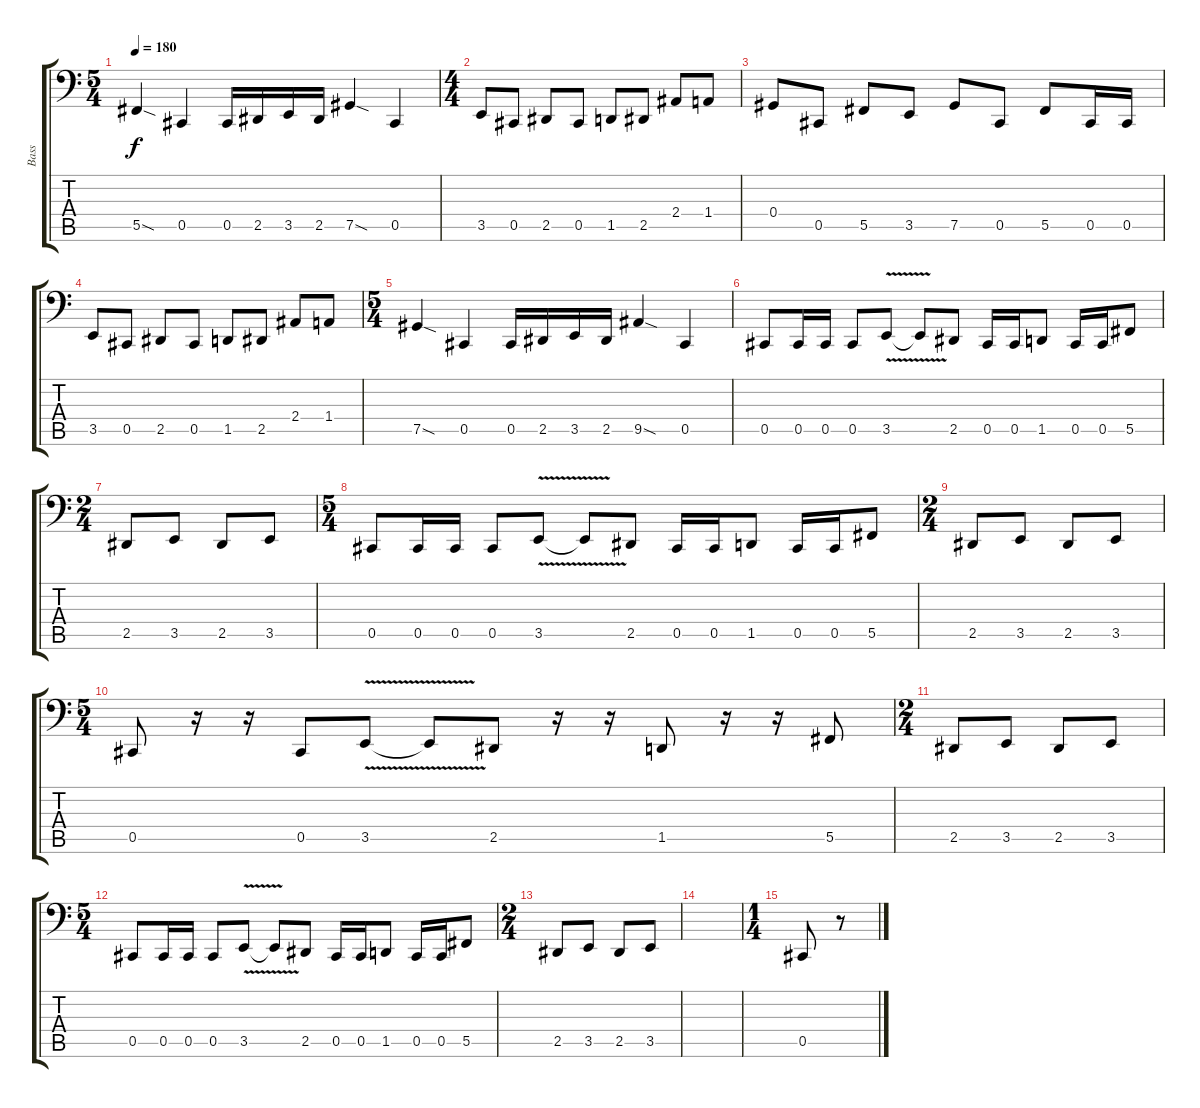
\track ("Bass" "Bass") {instrument electricbasspick}
\staff {score tabs}
\tuning (B2 Gb2 Db2 Ab1 Db1 Bb0) {hide}
\ts (5 4)
\tempo 180
\clef f4
\ks c
5.5{sod}.4{dy f} 0.5.4 0.5.16 2.5.16 3.5.16 2.5.16 7.5{sod}.4 0.5.4 |
\ts (4 4)
3.5.8 0.5.8 2.5.8 0.5.8 1.5.8 2.5.8 2.4.8 1.4.8 |
0.4.8 0.5.8 5.5.8 3.5.8 7.5.8 0.5.8 5.5.8 0.5.16 0.5.16 |
3.5.8 0.5.8 2.5.8 0.5.8 1.5.8 2.5.8 2.4.8 1.4.8 |
\ts (5 4)
7.5{sod}.4 0.5.4 0.5.16 2.5.16 3.5.16 2.5.16 9.5{sod}.4 0.5.4 |
0.5.8 0.5.16 0.5.16 0.5.8 3.5{v}.8 3.5{t}.8 2.5.8 0.5.16 0.5.16 1.5.8 0.5.16 0.5.16 5.5.8 |
\ts (2 4)
2.5.8 3.5.8 2.5.8 3.5.8 |
\ts (5 4)
0.5.8 0.5.16 0.5.16 0.5.8 3.5{v}.8 3.5{t}.8 2.5.8 0.5.16 0.5.16 1.5.8 0.5.16 0.5.16 5.5.8 |
\ts (2 4)
2.5.8 3.5.8 2.5.8 3.5.8 |
\ts (5 4)
0.5.8 r.16 r.16 0.5.8 3.5{v}.8 3.5{t}.8 2.5.8 r.16 r.16 1.5.8 r.16 r.16 5.5.8 |
\ts (2 4)
2.5.8 3.5.8 2.5.8 3.5.8 |
\ts (5 4)
0.5.8 0.5.16 0.5.16 0.5.8 3.5{v}.8 3.5{t}.8 2.5.8 0.5.16 0.5.16 1.5.8 0.5.16 0.5.16 5.5.8 |
\ts (2 4)
2.5.8 3.5.8 2.5.8 3.5.8 |
|
\ts (1 4)
0.5.8 r.8
